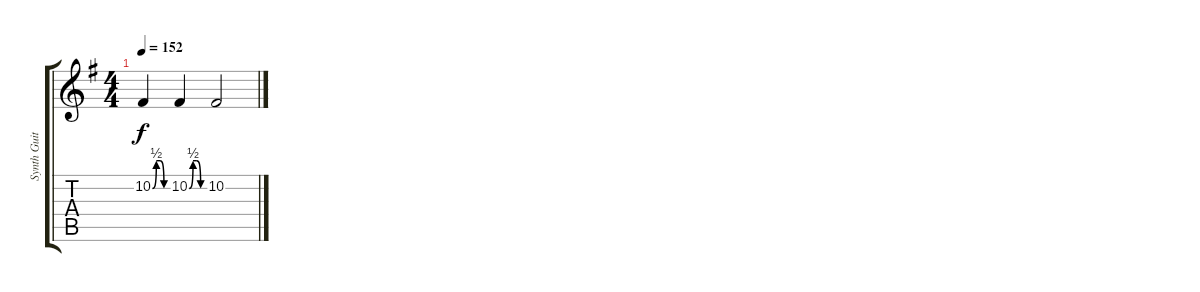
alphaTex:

\track ("Synth Guitar" "Synth Guit") {instrument lead2sawtooth}
\staff {score tabs}
\tuning (Db4 Ab3 E3 B2 Gb2 Db2) {hide}
\ts (4 4)
\tempo 152
\clef g2
\ks eminor
10.2{be (custom 0 0 15 2 30 2 45 0 60 0)}.4{dy f} 10.2{be (custom 0 0 15 2 30 2 45 0 60 0)}.4 10.2.2
